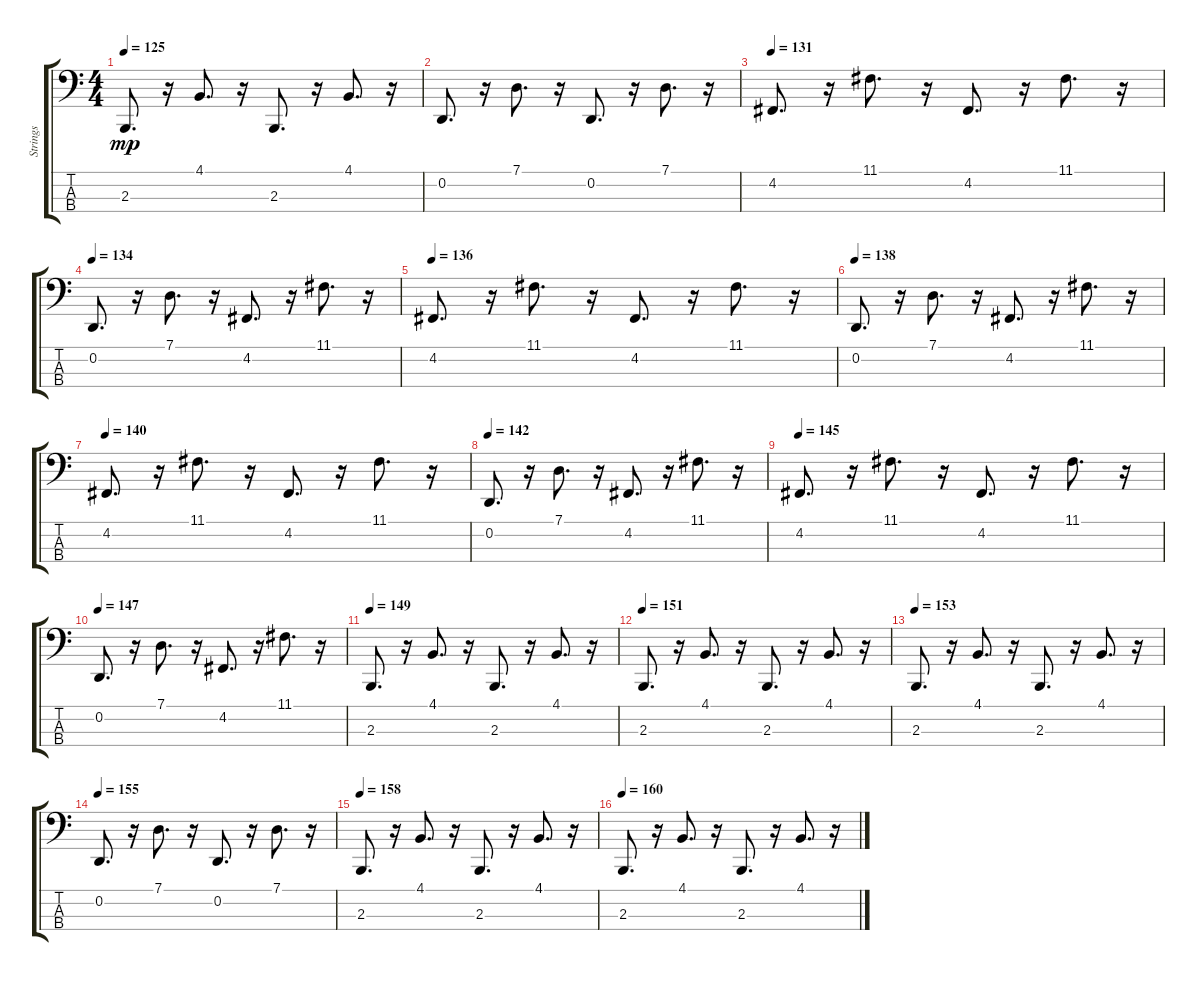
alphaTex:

\track ("Strings" "Strings") {instrument stringensemble1}
\staff {score tabs}
\tuning (G2 D2 A1 E1) {hide}
\ts (4 4)
\tempo 125
\clef f4
\ks c
2.3.8{d dy mp} r.16 4.1.8{d} r.16 2.3.8{d} r.16 4.1.8{d} r.16 |
0.2.8{d} r.16 7.1.8{d} r.16 0.2.8{d} r.16 7.1.8{d} r.16 |
\tempo 131
4.2.8{d} r.16 11.1.8{d} r.16 4.2.8{d} r.16 11.1.8{d} r.16 |
\tempo 134
0.2.8{d} r.16 7.1.8{d} r.16 4.2.8{d} r.16 11.1.8{d} r.16 |
\tempo 136
4.2.8{d} r.16 11.1.8{d} r.16 4.2.8{d} r.16 11.1.8{d} r.16 |
\tempo 138
0.2.8{d} r.16 7.1.8{d} r.16 4.2.8{d} r.16 11.1.8{d} r.16 |
\tempo 140
4.2.8{d} r.16 11.1.8{d} r.16 4.2.8{d} r.16 11.1.8{d} r.16 |
\tempo 142
0.2.8{d} r.16 7.1.8{d} r.16 4.2.8{d} r.16 11.1.8{d} r.16 |
\tempo 145
4.2.8{d} r.16 11.1.8{d} r.16 4.2.8{d} r.16 11.1.8{d} r.16 |
\tempo 147
0.2.8{d} r.16 7.1.8{d} r.16 4.2.8{d} r.16 11.1.8{d} r.16 |
\tempo 149
2.3.8{d} r.16 4.1.8{d} r.16 2.3.8{d} r.16 4.1.8{d} r.16 |
\tempo 151
2.3.8{d} r.16 4.1.8{d} r.16 2.3.8{d} r.16 4.1.8{d} r.16 |
\tempo 153
2.3.8{d} r.16 4.1.8{d} r.16 2.3.8{d} r.16 4.1.8{d} r.16 |
\tempo 155
0.2.8{d} r.16 7.1.8{d} r.16 0.2.8{d} r.16 7.1.8{d} r.16 |
\tempo 158
2.3.8{d} r.16 4.1.8{d} r.16 2.3.8{d} r.16 4.1.8{d} r.16 |
\tempo 160
2.3.8{d} r.16 4.1.8{d} r.16 2.3.8{d} r.16 4.1.8{d} r.16
